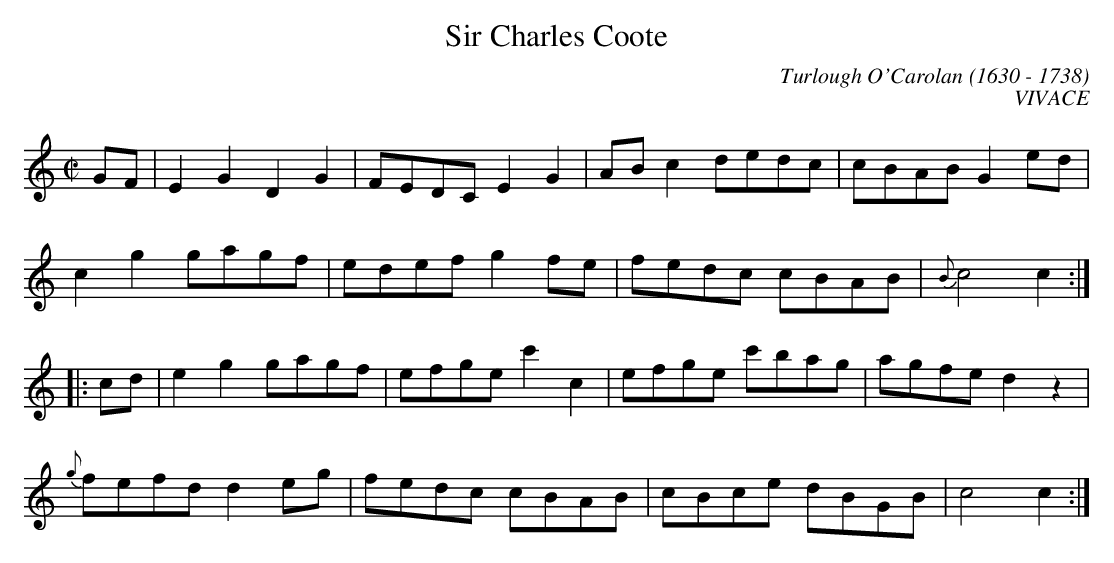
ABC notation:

X:1occ
T:Sir Charles Coote
C:Turlough O'Carolan (1630 - 1738)
C:VIVACE
M:C|
L:1/8
K:C
GF|E2G2D2G2|FEDC E2G2|AB c2dedc|cBAB G2ed|
c2g2gagf|edef g2fe|fedc cBAB|{B}c4c2:|
|:cd|e2g2gagf|efge c'2c2|efge c'bag|agfe d2z2|
{g}fefd d2eg|fedc cBAB|cBce dBGB|c4c2:|]
